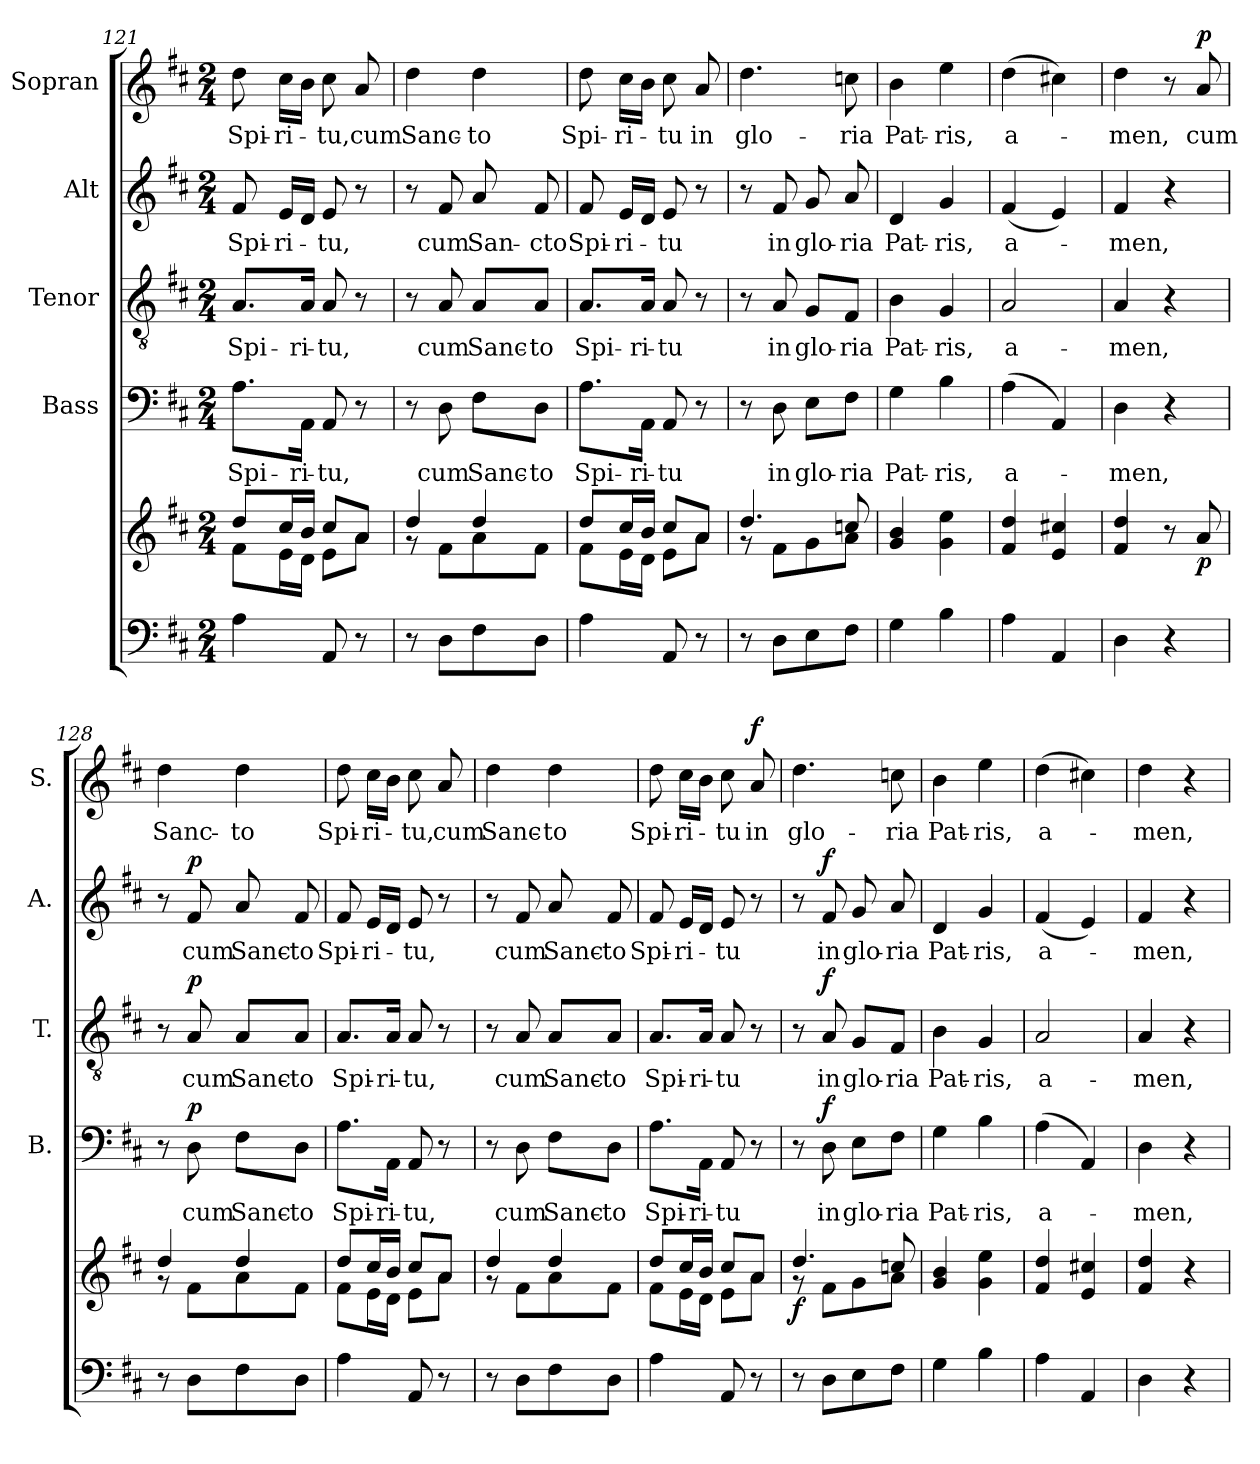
**kern	**kern	**dynam	**kern	**text	**dynam	**kern	**text	**dynam	**kern	**text	**dynam	**kern	**text	**dynam
*part5	*part5	*part5	*part4	*part4	*part4	*part3	*part3	*part3	*part2	*part2	*part2	*part1	*part1	*part1
*staff6	*staff5	*staff5/6	*staff4	*staff4	*staff4	*staff3	*staff3	*staff3	*staff2	*staff2	*staff2	*staff1	*staff1	*staff1
*	*	*	*I"Bass	*	*	*I"Tenor	*	*	*I"Alt	*	*	*I"Sopran	*	*
*	*	*	*I'B.	*	*	*I'T.	*	*	*I'A.	*	*	*I'S.	*	*
*clefF4	*clefG2	*	*clefF4	*	*	*clefGv2	*	*	*clefG2	*	*	*clefG2	*	*
*k[f#c#]	*k[f#c#]	*	*k[f#c#]	*	*	*k[f#c#]	*	*	*k[f#c#]	*	*	*k[f#c#]	*	*
*D:	*D:	*	*D:	*	*	*D:	*	*	*D:	*	*	*D:	*	*
*M2/4	*M2/4	*	*M2/4	*	*	*M2/4	*	*	*M2/4	*	*	*M2/4	*	*
=121	=121	=121	=121	=121	=121	=121	=121	=121	=121	=121	=121	=121	=121	=121
*	*^	*	*	*	*	*	*	*	*	*	*	*	*	*
!	!	!	!	!	!LO:LY:b	!	!	!LO:LY:b	!	!	!LO:LY:b	!	!	!LO:LY:b	!
4A\	8dd/L	8f#\L	.	8.A\L	Spi-	.	8.A/L	Spi-	.	8f#/	Spi-	.	8dd\	Spi-	.
!	!	!	!	!	!	!	!	!	!	!	!LO:LY:b	!	!	!LO:LY:b	!
.	16cc#/L	16e\L	.	.	.	.	.	.	.	16e/LL	-ri-	.	16cc#\LL	-ri-	.
!	!	!	!	!	!LO:LY:b	!	!	!LO:LY:b	!	!	!	!	!	!	!
.	16b/JJ	16d\JJ	.	16AA\Jk	-ri-	.	16A/Jk	-ri-	.	16d/JJ	.	.	16b\JJ	.	.
!	!	!	!	!	!LO:LY:b	!	!	!LO:LY:b	!	!	!LO:LY:b	!	!	!LO:LY:b	!
8AA/	8cc#/L	8e\L	.	8AA/	-tu,	.	8A/	-tu,	.	8e/	-tu,	.	8cc#\	-tu,	.
!	!	!	!	!	!	!	!	!	!	!	!	!	!	!LO:LY:b	!
8r	8a/J	8a\J	.	8r	.	.	8r	.	.	8r	.	.	8a/	cum	.
=122	=122	=122	=122	=122	=122	=122	=122	=122	=122	=122	=122	=122	=122	=122	=122
!	!	!	!	!	!	!	!	!	!	!	!	!	!	!LO:LY:b	!
8r	4dd/	8rf	.	8r	.	.	8r	.	.	8r	.	.	4dd\	Sanc-	.
!	!	!	!	!	!LO:LY:b	!	!	!LO:LY:b	!	!	!LO:LY:b	!	!	!	!
8D\L	.	8f#\L	.	8D\	cum	.	8A/	cum	.	8f#/	cum	.	.	.	.
!	!	!	!	!	!LO:LY:b	!	!	!LO:LY:b	!	!	!LO:LY:b	!	!	!LO:LY:b	!
8F#\	4dd/	8a\	.	8F#\L	Sanc-	.	8A/L	Sanc-	.	8a/	San-	.	4dd\	-to	.
!	!	!	!	!	!LO:LY:b	!	!	!LO:LY:b	!	!	!LO:LY:b	!	!	!	!
8D\J	.	8f#\J	.	8D\J	-to	.	8A/J	-to	.	8f#/	-cto	.	.	.	.
=123	=123	=123	=123	=123	=123	=123	=123	=123	=123	=123	=123	=123	=123	=123	=123
!	!	!	!	!	!LO:LY:b	!	!	!LO:LY:b	!	!	!LO:LY:b	!	!	!LO:LY:b	!
4A\	8dd/L	8f#\L	.	8.A\L	Spi-	.	8.A/L	Spi-	.	8f#/	Spi-	.	8dd\	Spi-	.
!	!	!	!	!	!	!	!	!	!	!	!LO:LY:b	!	!	!LO:LY:b	!
.	16cc#/L	16e\L	.	.	.	.	.	.	.	16e/LL	-ri-	.	16cc#\LL	-ri-	.
!	!	!	!	!	!LO:LY:b	!	!	!LO:LY:b	!	!	!	!	!	!	!
.	16b/JJ	16d\JJ	.	16AA\Jk	-ri-	.	16A/Jk	-ri-	.	16d/JJ	.	.	16b\JJ	.	.
!	!	!	!	!	!LO:LY:b	!	!	!LO:LY:b	!	!	!LO:LY:b	!	!	!LO:LY:b	!
8AA/	8cc#/L	8e\L	.	8AA/	-tu	.	8A/	-tu	.	8e/	-tu	.	8cc#\	-tu	.
!	!	!	!	!	!	!	!	!	!	!	!	!	!	!LO:LY:b	!
8r	8a/J	8a\J	.	8r	.	.	8r	.	.	8r	.	.	8a/	in	.
=124	=124	=124	=124	=124	=124	=124	=124	=124	=124	=124	=124	=124	=124	=124	=124
!	!	!	!	!	!	!	!	!	!	!	!	!	!	!LO:LY:b	!
8r	4.dd/	8rg	.	8r	.	.	8r	.	.	8r	.	.	4.dd\	glo-	.
!	!	!	!	!	!LO:LY:b	!	!	!LO:LY:b	!	!	!LO:LY:b	!	!	!	!
8D\L	.	8f#\L	.	8D\	in	.	8A/	in	.	8f#/	in	.	.	.	.
!	!	!	!	!	!LO:LY:b	!	!	!LO:LY:b	!	!	!LO:LY:b	!	!	!	!
8E\	.	8g\	.	8E\L	glo-	.	8G/L	glo-	.	8g/	glo-	.	.	.	.
!	!	!	!	!	!LO:LY:b	!	!	!LO:LY:b	!	!	!LO:LY:b	!	!	!LO:LY:b	!
8F#\J	8ccn/	8a\J	.	8F#\J	-ria	.	8F#/J	-ria	.	8a/	-ria	.	8ccn\	-ria	.
=125	=125	=125	=125	=125	=125	=125	=125	=125	=125	=125	=125	=125	=125	=125	=125
!	!	!	!	!	!LO:LY:b	!	!	!LO:LY:b	!	!	!LO:LY:b	!	!	!LO:LY:b	!
*	*v	*v	*	*	*	*	*	*	*	*	*	*	*	*	*
4G\	4g/ 4b/	.	4G\	Pat-	.	4B\	Pat-	.	4d/	Pat-	.	4b\	Pat-	.
!	!	!	!	!LO:LY:b	!	!	!LO:LY:b	!	!	!LO:LY:b	!	!	!LO:LY:b	!
4B\	4g\ 4ee\	.	4B\	-ris,	.	4G/	-ris,	.	4g/	-ris,	.	4ee\	-ris,	.
=126	=126	=126	=126	=126	=126	=126	=126	=126	=126	=126	=126	=126	=126	=126
!	!	!	!	!LO:LY:b	!	!	!LO:LY:b	!	!	!LO:LY:b	!	!	!LO:LY:b	!
4A\	4f#/ 4dd/	.	(>4A\	a-	.	2A/	a-	.	(<4f#/	a-	.	(>4dd\	a-	.
4AA/	4e/ 4cc#X/	.	4AA/)	.	.	.	.	.	4e/)	.	.	4cc#X\)	.	.
!!LO:PB:g=z
=127	=127	=127	=127	=127	=127	=127	=127	=127	=127	=127	=127	=127	=127	=127
!	!	!	!	!LO:LY:b	!	!	!LO:LY:b	!	!	!LO:LY:b	!	!	!LO:LY:b	!
4D\	4f#/ 4dd/	.	4D\	-men,	.	4A/	-men,	.	4f#/	-men,	.	4dd\	-men,	.
4r	8r	.	4r	.	.	4r	.	.	4r	.	.	8r	.	.
!	!	!LO:DY:b	!	!	!	!	!	!	!	!	!	!	!LO:LY:b	!LO:DY:a
.	8a/	p	.	.	.	.	.	.	.	.	.	8a/	cum	p
=128	=128	=128	=128	=128	=128	=128	=128	=128	=128	=128	=128	=128	=128	=128
*	*^	*	*	*	*	*	*	*	*	*	*	*	*	*
!	!	!	!	!	!	!	!	!	!	!	!	!	!	!LO:LY:b	!
8r	4dd/	8rf	.	8r	.	.	8r	.	.	8r	.	.	4dd\	Sanc-	.
!	!	!	!	!	!LO:LY:b	!LO:DY:a	!	!LO:LY:b	!LO:DY:a	!	!LO:LY:b	!LO:DY:a	!	!	!
8D\L	.	8f#\L	.	8D\	cum	p	8A/	cum	p	8f#/	cum	p	.	.	.
!	!	!	!	!	!LO:LY:b	!	!	!LO:LY:b	!	!	!LO:LY:b	!	!	!LO:LY:b	!
8F#\	4dd/	8a\	.	8F#\L	Sanc-	.	8A/L	Sanc-	.	8a/	Sanc-	.	4dd\	-to	.
!	!	!	!	!	!LO:LY:b	!	!	!LO:LY:b	!	!	!LO:LY:b	!	!	!	!
8D\J	.	8f#\J	.	8D\J	-to	.	8A/J	-to	.	8f#/	-to	.	.	.	.
=129	=129	=129	=129	=129	=129	=129	=129	=129	=129	=129	=129	=129	=129	=129	=129
!	!	!	!	!	!LO:LY:b	!	!	!LO:LY:b	!	!	!LO:LY:b	!	!	!LO:LY:b	!
4A\	8dd/L	8f#\L	.	8.A\L	Spi-	.	8.A/L	Spi-	.	8f#/	Spi-	.	8dd\	Spi-	.
!	!	!	!	!	!	!	!	!	!	!	!LO:LY:b	!	!	!LO:LY:b	!
.	16cc#/L	16e\L	.	.	.	.	.	.	.	16e/LL	-ri-	.	16cc#\LL	-ri-	.
!	!	!	!	!	!LO:LY:b	!	!	!LO:LY:b	!	!	!	!	!	!	!
.	16b/JJ	16d\JJ	.	16AA\Jk	-ri-	.	16A/Jk	-ri-	.	16d/JJ	.	.	16b\JJ	.	.
!	!	!	!	!	!LO:LY:b	!	!	!LO:LY:b	!	!	!LO:LY:b	!	!	!LO:LY:b	!
8AA/	8cc#/L	8e\L	.	8AA/	-tu,	.	8A/	-tu,	.	8e/	-tu,	.	8cc#\	-tu,	.
!	!	!	!	!	!	!	!	!	!	!	!	!	!	!LO:LY:b	!
8r	8a/J	8a\J	.	8r	.	.	8r	.	.	8r	.	.	8a/	cum	.
=130	=130	=130	=130	=130	=130	=130	=130	=130	=130	=130	=130	=130	=130	=130	=130
!	!	!	!	!	!	!	!	!	!	!	!	!	!	!LO:LY:b	!
8r	4dd/	8rf	.	8r	.	.	8r	.	.	8r	.	.	4dd\	Sanc-	.
!	!	!	!	!	!LO:LY:b	!	!	!LO:LY:b	!	!	!LO:LY:b	!	!	!	!
8D\L	.	8f#\L	.	8D\	cum	.	8A/	cum	.	8f#/	cum	.	.	.	.
!	!	!	!	!	!LO:LY:b	!	!	!LO:LY:b	!	!	!LO:LY:b	!	!	!LO:LY:b	!
8F#\	4dd/	8a\	.	8F#\L	Sanc-	.	8A/L	Sanc-	.	8a/	Sanc-	.	4dd\	-to	.
!	!	!	!	!	!LO:LY:b	!	!	!LO:LY:b	!	!	!LO:LY:b	!	!	!	!
8D\J	.	8f#\J	.	8D\J	-to	.	8A/J	-to	.	8f#/	-to	.	.	.	.
=131	=131	=131	=131	=131	=131	=131	=131	=131	=131	=131	=131	=131	=131	=131	=131
!	!	!	!	!	!LO:LY:b	!	!	!LO:LY:b	!	!	!LO:LY:b	!	!	!LO:LY:b	!
4A\	8dd/L	8f#\L	.	8.A\L	Spi-	.	8.A/L	Spi-	.	8f#/	Spi-	.	8dd\	Spi-	.
!	!	!	!	!	!	!	!	!	!	!	!LO:LY:b	!	!	!LO:LY:b	!
.	16cc#/L	16e\L	.	.	.	.	.	.	.	16e/LL	-ri-	.	16cc#\LL	-ri-	.
!	!	!	!	!	!LO:LY:b	!	!	!LO:LY:b	!	!	!	!	!	!	!
.	16b/JJ	16d\JJ	.	16AA\Jk	-ri-	.	16A/Jk	-ri-	.	16d/JJ	.	.	16b\JJ	.	.
!	!	!	!	!	!LO:LY:b	!	!	!LO:LY:b	!	!	!LO:LY:b	!	!	!LO:LY:b	!
8AA/	8cc#/L	8e\L	.	8AA/	-tu	.	8A/	-tu	.	8e/	-tu	.	8cc#\	-tu	.
!	!	!	!	!	!	!	!	!	!	!	!	!	!	!LO:LY:b	!LO:DY:a
8r	8a/J	8a\J	.	8r	.	.	8r	.	.	8r	.	.	8a/	in	f
=132	=132	=132	=132	=132	=132	=132	=132	=132	=132	=132	=132	=132	=132	=132	=132
!	!	!	!LO:DY:b	!	!	!	!	!	!	!	!	!	!	!LO:LY:b	!
8r	4.dd/	8rg	f	8r	.	.	8r	.	.	8r	.	.	4.dd\	glo-	.
!	!	!	!	!	!LO:LY:b	!LO:DY:a	!	!LO:LY:b	!LO:DY:a	!	!LO:LY:b	!LO:DY:a	!	!	!
8D\L	.	8f#\L	.	8D\	in	f	8A/	in	f	8f#/	in	f	.	.	.
!	!	!	!	!	!LO:LY:b	!	!	!LO:LY:b	!	!	!LO:LY:b	!	!	!	!
8E\	.	8g\	.	8E\L	glo-	.	8G/L	glo-	.	8g/	glo-	.	.	.	.
!	!	!	!	!	!LO:LY:b	!	!	!LO:LY:b	!	!	!LO:LY:b	!	!	!LO:LY:b	!
8F#\J	8ccn/	8a\J	.	8F#\J	-ria	.	8F#/J	-ria	.	8a/	-ria	.	8ccn\	-ria	.
=133	=133	=133	=133	=133	=133	=133	=133	=133	=133	=133	=133	=133	=133	=133	=133
!	!	!	!	!	!LO:LY:b	!	!	!LO:LY:b	!	!	!LO:LY:b	!	!	!LO:LY:b	!
*	*v	*v	*	*	*	*	*	*	*	*	*	*	*	*	*
4G\	4g/ 4b/	.	4G\	Pat-	.	4B\	Pat-	.	4d/	Pat-	.	4b\	Pat-	.
!	!	!	!	!LO:LY:b	!	!	!LO:LY:b	!	!	!LO:LY:b	!	!	!LO:LY:b	!
4B\	4g\ 4ee\	.	4B\	-ris,	.	4G/	-ris,	.	4g/	-ris,	.	4ee\	-ris,	.
!!LO:LB:g=z
=134	=134	=134	=134	=134	=134	=134	=134	=134	=134	=134	=134	=134	=134	=134
!	!	!	!	!LO:LY:b	!	!	!LO:LY:b	!	!	!LO:LY:b	!	!	!LO:LY:b	!
4A\	4f#/ 4dd/	.	(>4A\	a-	.	2A/	a-	.	(<4f#/	a-	.	(>4dd\	a-	.
4AA/	4e/ 4cc#X/	.	4AA/)	.	.	.	.	.	4e/)	.	.	4cc#X\)	.	.
=135	=135	=135	=135	=135	=135	=135	=135	=135	=135	=135	=135	=135	=135	=135
!	!	!	!	!LO:LY:b	!	!	!LO:LY:b	!	!	!LO:LY:b	!	!	!LO:LY:b	!
4D\	4f#/ 4dd/	.	4D\	-men,	.	4A/	-men,	.	4f#/	-men,	.	4dd\	-men,	.
4r	4r	.	4r	.	.	4r	.	.	4r	.	.	4r	.	.
=	=	=	=	=	=	=	=	=	=	=	=	=	=	=
*-	*-	*-	*-	*-	*-	*-	*-	*-	*-	*-	*-	*-	*-	*-
